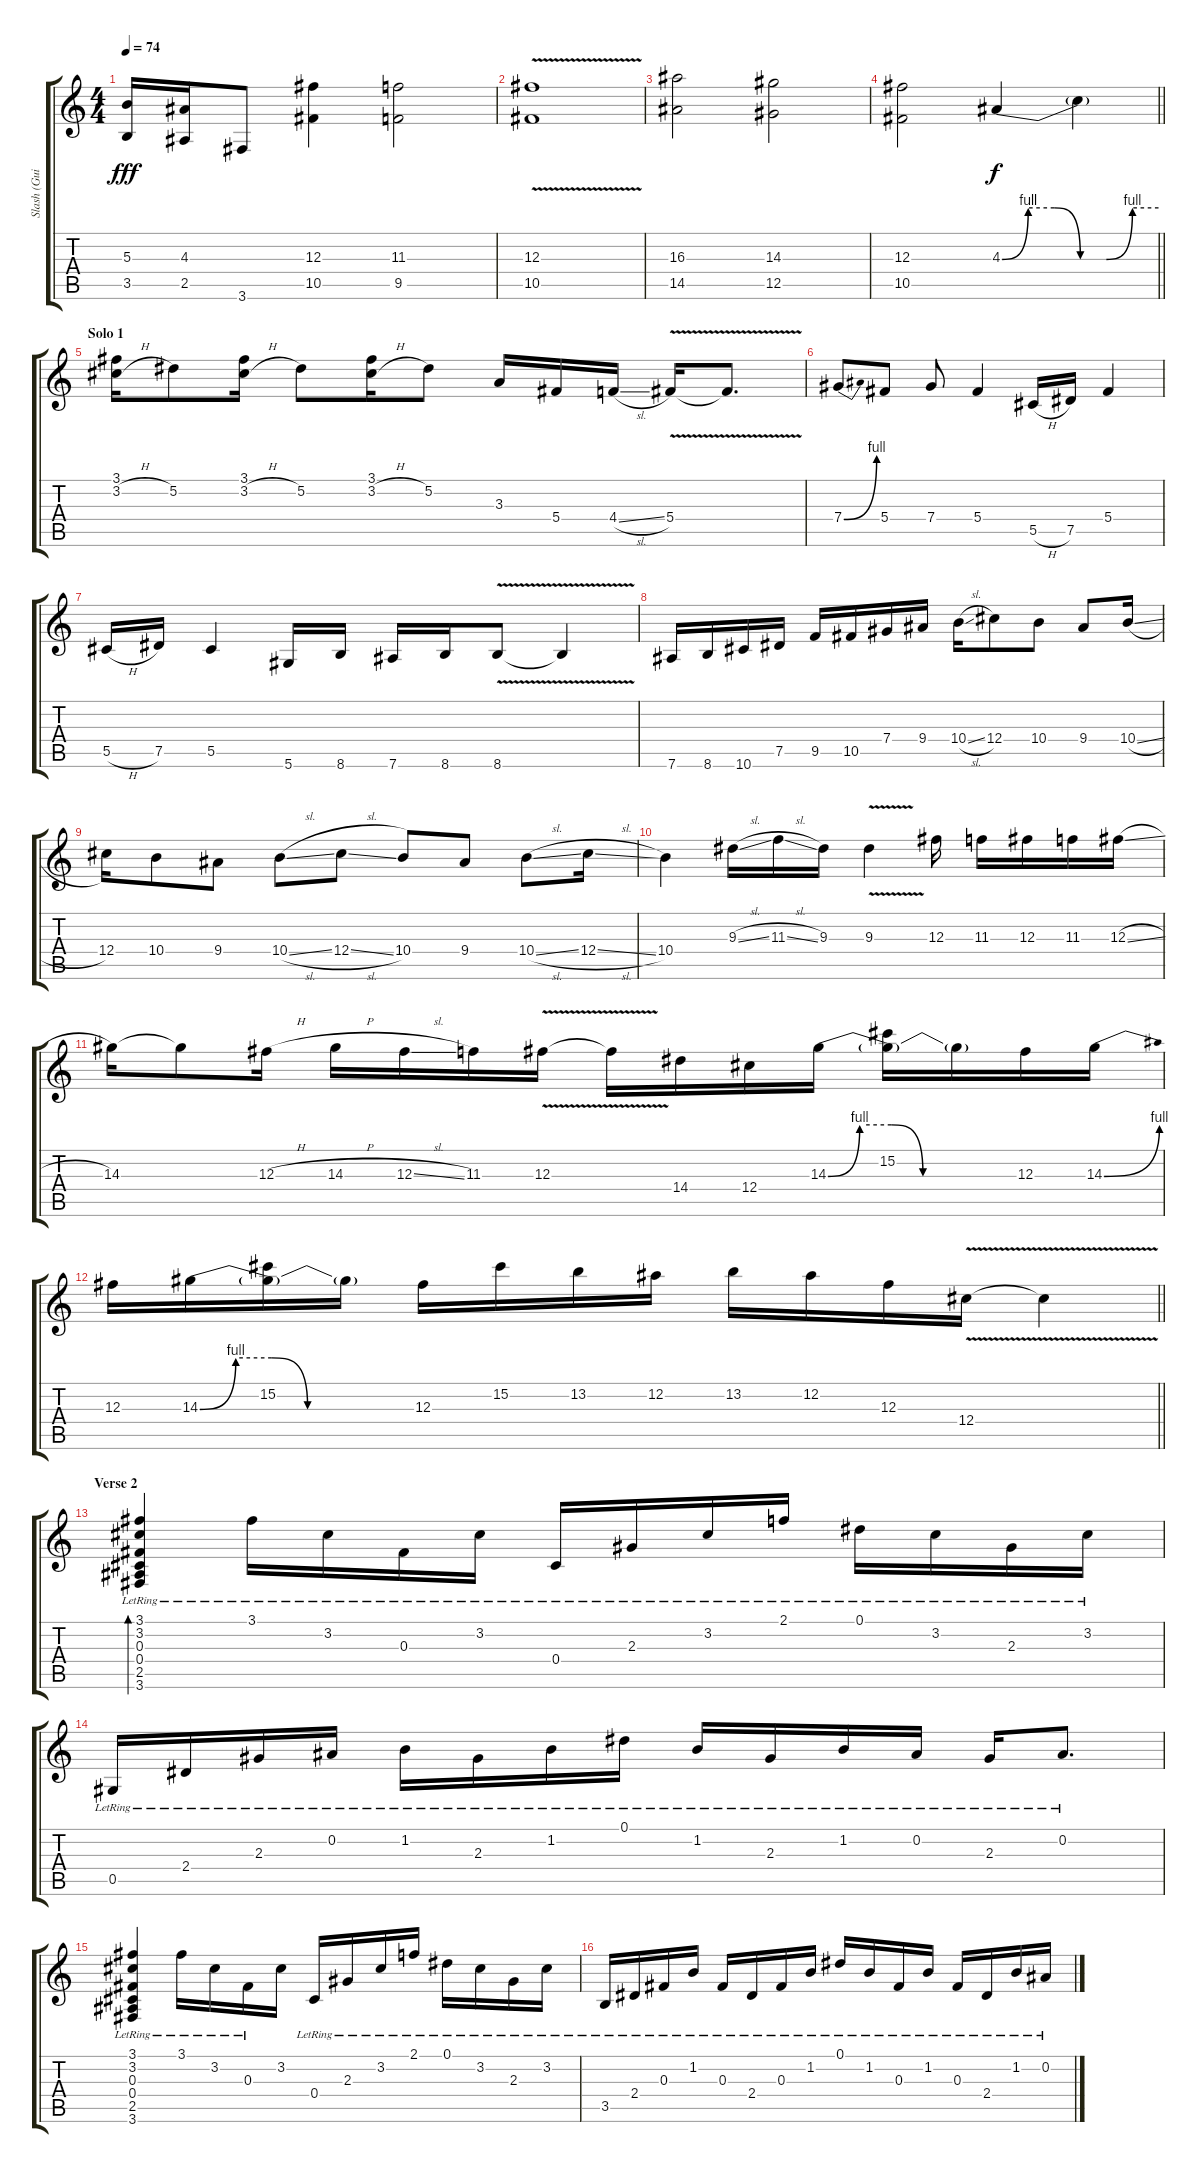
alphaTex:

\track ("Slash (Guitar - 6 Strings)" "Slash (Gui") {instrument distortionguitar}
\staff {score tabs}
\tuning (Eb4 Bb3 Gb3 Db3 Ab2 Eb2) {hide}
\ts (4 4)
\tempo 74
\clef g2
\ks c
(5.3 3.5).16{dy fff} (4.3 2.5).16 3.6.8 (12.3 10.5).4 (11.3 9.5).2 |
(12.3{v} 10.5{v}).1 |
(16.3 14.5).2 (14.3 12.5).2 |
\barLineRight lightlight
(12.3 10.5).2 4.3{be (custom 0 0 10 4 20 4 30 0 40 0 50 4 60 4)}.4{dy f} 4.3{t}.4 |
\section ("" "Solo 1")
(3.1 3.2{h}).16 5.2.8 (3.1 3.2{h}).16 5.2.8 (3.1 3.2{h}).16 5.2.8 3.3.16 5.4.16 4.4{sl}.16 5.4{v}.16 5.4{t}.8{d} |
7.4{be (bend 0 0 60 4)}.8 5.4.8 7.4.8 5.4.4 5.5{h}.16 7.5.16 5.4.4 |
5.5{h}.16 7.5.16 5.5.4 5.6.16 8.6.16 7.6.16 8.6.16 8.6{v}.8 8.6{t}.4 |
7.6.16 8.6.16 10.6.16 7.5.16 9.5.16 10.5.16 7.4.16 9.4.16 10.4{sl}.16 12.4.8 10.4.8 9.4.8 10.4{sl}.16 |
12.4.16 10.4.8 9.4.8 10.4{sl}.8 12.4{sl}.8 10.4.8 9.4.8 10.4{sl}.8 12.4{sl}.16 |
10.4.4 9.3{sl}.16 11.3{sl}.16 9.3.16 9.3{v}.4 12.3.16 11.3.16 12.3.16 11.3.16 12.3{sl}.16 |
14.3.16 14.3{t}.8 12.3{h}.16 14.3{h}.16 12.3{sl}.16 11.3.16 12.3{v}.16 12.3{v t}.16 14.4.16 12.4.16 14.3{be (custom 0 0 10 4 20 4 30 0 60 0)}.16 (15.2 14.3{t}).16 14.3{t}.16 12.3.16 14.3{be (bend 0 0 60 4)}.16 |
\barLineRight lightlight
12.3.16 14.3{be (custom 0 0 10 4 20 4 30 0 60 0)}.16 (15.2 14.3{t}).16 14.3{t}.16 12.3.16 15.2.16 13.2.16 12.2.16 13.2.16 12.2.16 12.3.16 12.4{v}.16 12.4{v t}.4 |
\section ("" "Verse 2")
(3.1{lr} 3.2{lr} 0.3{lr} 0.4{lr} 2.5 3.6{lr}).4{bd 120 volume 9 instrument electricguitarjazz} 3.1{lr}.16 3.2{lr}.16 0.3{lr}.16 3.2{lr}.16 0.4{lr}.16 2.3{lr}.16 3.2{lr}.16 2.1{lr}.16 0.1{lr}.16 3.2{lr}.16 2.3{lr}.16 3.2{lr}.16 |
0.5{lr}.16 2.4{lr}.16 2.3{lr}.16 0.2{lr}.16 1.2{lr}.16 2.3{lr}.16 1.2{lr}.16 0.1{lr}.16 1.2{lr}.16 2.3{lr}.16 1.2{lr}.16 0.2{lr}.16 2.3{lr}.16 0.2{lr}.8{d} |
(3.1 3.2 0.3 0.4 2.5 3.6{lr}).4 3.1{lr}.16 3.2{lr}.16 0.3{lr}.16 3.2.16 0.4{lr}.16 2.3{lr}.16 3.2{lr}.16 2.1{lr}.16 0.1{lr}.16 3.2{lr}.16 2.3{lr}.16 3.2{lr}.16 |
3.5{lr}.16 2.4{lr}.16 0.3{lr}.16 1.2{lr}.16 0.3{lr}.16 2.4{lr}.16 0.3{lr}.16 1.2{lr}.16 0.1{lr}.16 1.2{lr}.16 0.3{lr}.16 1.2{lr}.16 0.3{lr}.16 2.4{lr}.16 1.2{lr}.16 0.2{lr}.16
